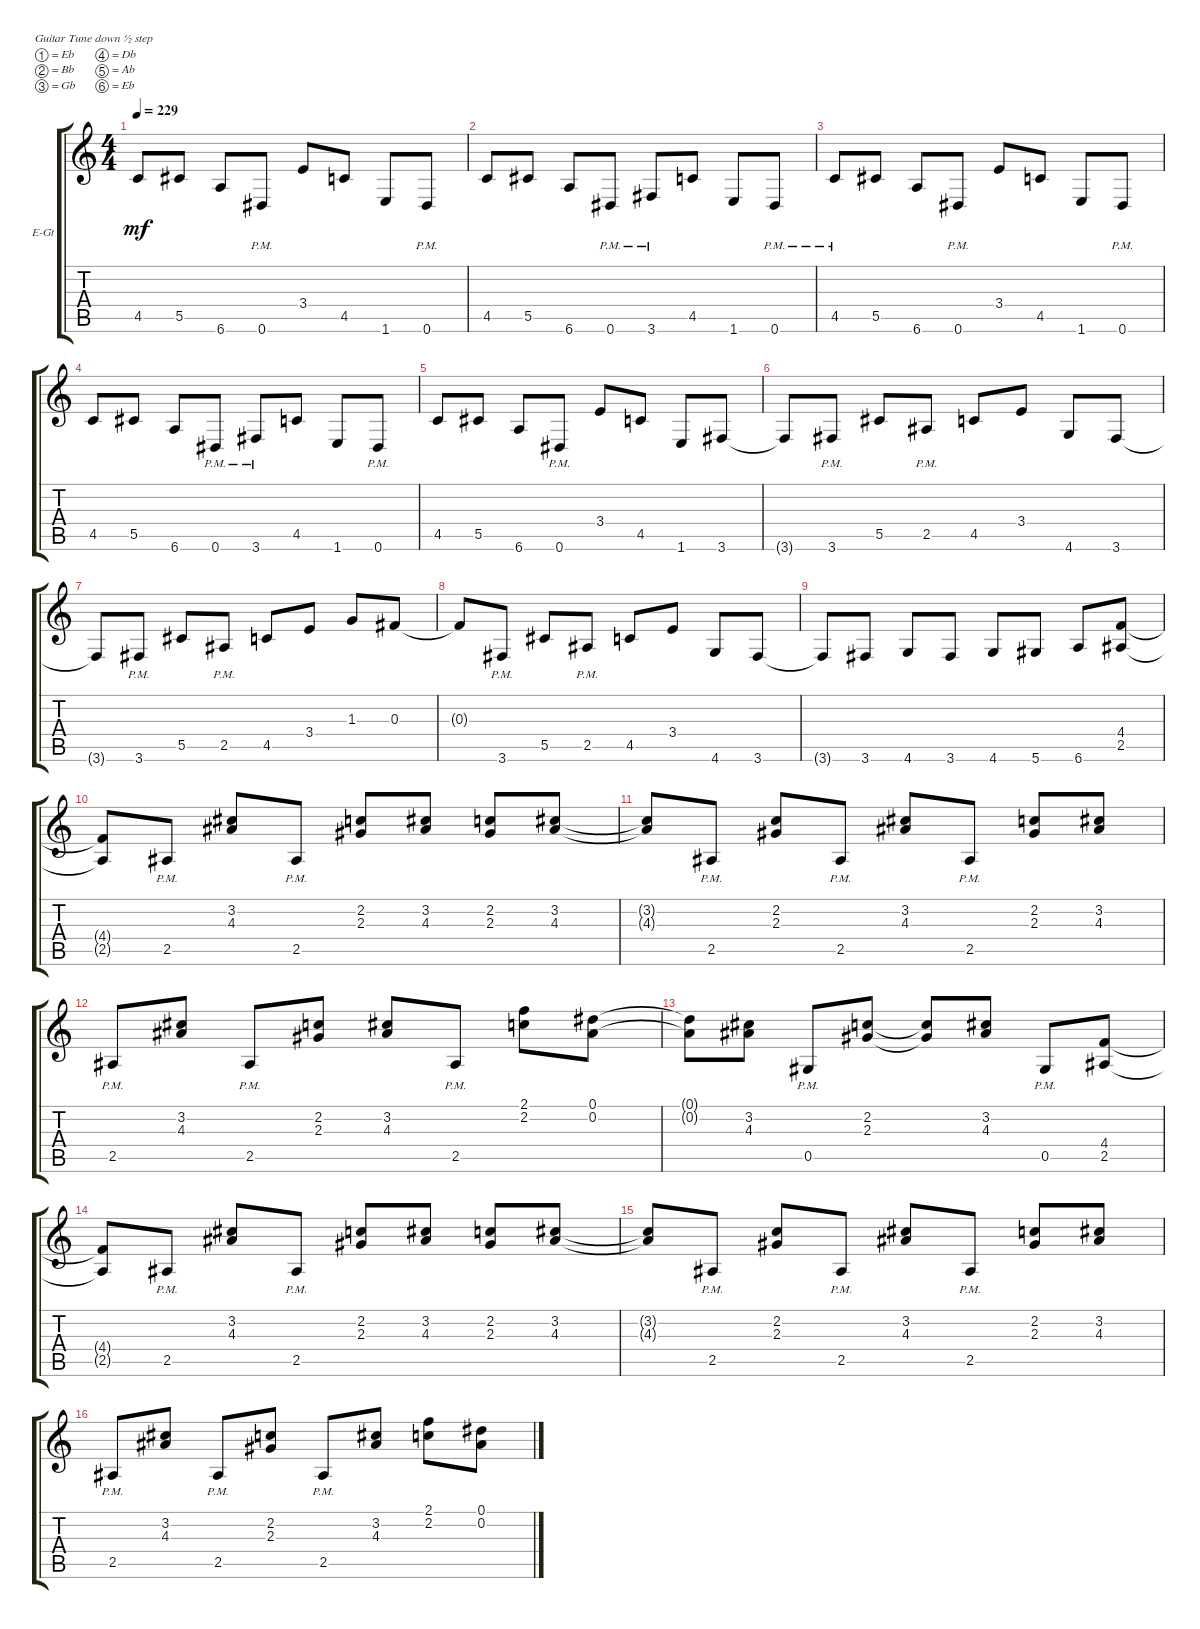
\defaultSystemsLayout 4
\bracketExtendMode groupsimilarinstruments
\firstSystemTrackNameOrientation horizontal
\otherSystemsTrackNameOrientation horizontal
\track ("Electric Guitar" "E-Gt") {instrument overdrivenguitar}
\staff {score tabs}
\tuning (Eb4 Bb3 Gb3 Db3 Ab2 Eb2)
\ts (4 4)
\tempo 229
\clef g2
\ks c
4.5.8{dy mf} 5.5.8 6.6.8 0.6{pm}.8 3.4.8 4.5.8 1.6.8 0.6{pm}.8 |
4.5.8 5.5.8 6.6.8 0.6{pm}.8 3.6{pm}.8 4.5.8 1.6.8 0.6{pm}.8 |
4.5{pm}.8 5.5.8 6.6.8 0.6{pm}.8 3.4.8 4.5.8 1.6.8 0.6{pm}.8 |
4.5.8 5.5.8 6.6.8 0.6{pm}.8 3.6{pm}.8 4.5.8 1.6.8 0.6{pm}.8 |
4.5.8 5.5.8 6.6.8 0.6{pm}.8 3.4.8 4.5.8 1.6.8 3.6.8 |
3.6{t}.8 3.6{pm}.8 5.5.8 2.5{pm}.8 4.5.8 3.4.8 4.6.8 3.6.8 |
3.6{t}.8 3.6{pm}.8 5.5.8 2.5{pm}.8 4.5.8 3.4.8 1.3.8 0.3.8 |
0.3{t}.8 3.6{pm}.8 5.5.8 2.5{pm}.8 4.5.8 3.4.8 4.6.8 3.6.8 |
3.6{t}.8 3.6.8 4.6.8 3.6.8 4.6.8 5.6.8 6.6.8 (2.5 4.4).8 |
(2.5{t} 4.4{t}).8 2.5{pm}.8 (4.3 3.2).8 2.5{pm}.8 (2.3 2.2).8 (4.3 3.2).8 (2.3 2.2).8 (4.3 3.2).8 |
(4.3{t} 3.2{t}).8 2.5{pm}.8 (2.3 2.2).8 2.5{pm}.8 (4.3 3.2).8 2.5{pm}.8 (2.3 2.2).8 (4.3 3.2).8 |
2.5{pm}.8 (4.3 3.2).8 2.5{pm}.8 (2.3 2.2).8 (4.3 3.2).8 2.5{pm}.8 (2.2 2.1).8 (0.1 0.2).8 |
(0.2{t} 0.1{t}).8 (3.2 4.3).8 0.5{pm}.8 (2.3 2.2).8 (2.3{t} 2.2{t}).8 (4.3 3.2).8 0.5{pm}.8 (2.5 4.4).8 |
(2.5{t} 4.4{t}).8 2.5{pm}.8 (4.3 3.2).8 2.5{pm}.8 (2.3 2.2).8 (4.3 3.2).8 (2.3 2.2).8 (4.3 3.2).8 |
(4.3{t} 3.2{t}).8 2.5{pm}.8 (2.3 2.2).8 2.5{pm}.8 (4.3 3.2).8 2.5{pm}.8 (2.3 2.2).8 (4.3 3.2).8 |
2.5{pm}.8 (4.3 3.2).8 2.5{pm}.8 (2.3 2.2).8 2.5{pm}.8 (4.3 3.2).8 (2.2 2.1).8 (0.1 0.2).8
